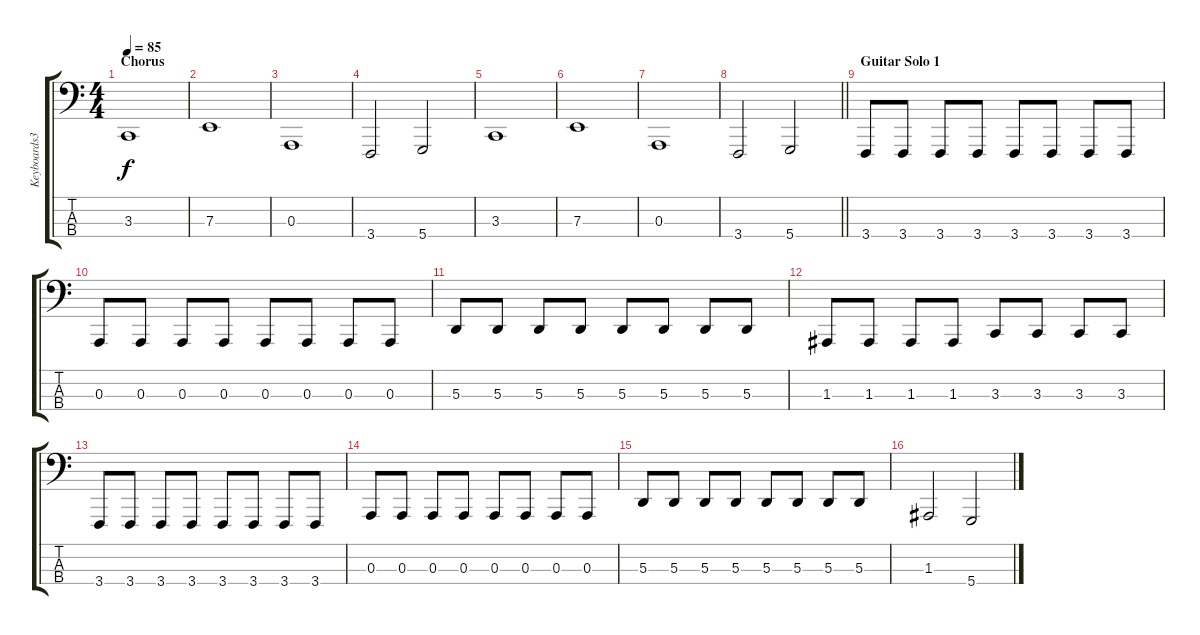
\track ("Keyboards3" "Keyboards3") {instrument lead8bassandlead}
\staff {score tabs}
\tuning (G2 D2 A1 D1) {hide}
\ts (4 4)
\section ("" "Chorus")
\tempo 85
\clef f4
\ks c
3.3.1{dy f} |
7.3.1 |
0.3.1 |
3.4.2 5.4.2 |
3.3.1 |
7.3.1 |
0.3.1 |
\barLineRight lightlight
3.4.2 5.4.2 |
\section ("" "Guitar Solo 1")
3.4.8{balance 16} 3.4.8 3.4.8 3.4.8 3.4.8 3.4.8 3.4.8 3.4.8 |
0.3.8 0.3.8 0.3.8 0.3.8 0.3.8 0.3.8 0.3.8 0.3.8 |
5.3.8 5.3.8 5.3.8 5.3.8 5.3.8 5.3.8 5.3.8 5.3.8 |
1.3.8 1.3.8 1.3.8 1.3.8 3.3.8 3.3.8 3.3.8 3.3.8 |
3.4.8 3.4.8 3.4.8 3.4.8 3.4.8 3.4.8 3.4.8 3.4.8 |
0.3.8 0.3.8 0.3.8 0.3.8 0.3.8 0.3.8 0.3.8 0.3.8 |
5.3.8 5.3.8 5.3.8 5.3.8 5.3.8 5.3.8 5.3.8 5.3.8 |
1.3.2 5.4.2
